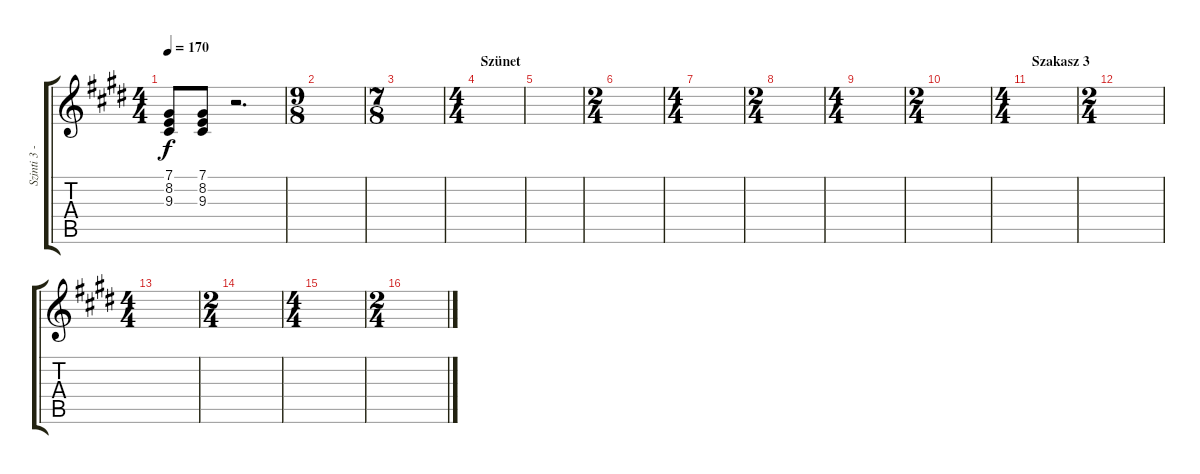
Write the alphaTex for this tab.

\track ("Szinti 3 - French Horn" "Szinti 3 -") {instrument frenchhorn}
\staff {score tabs}
\tuning (Db4 Ab3 E3 B2 Gb2 Db2) {hide}
\ts (4 4)
\tempo 170
\clef g2
\ks c#minor
(7.1 8.2 9.3).8{dy f} (7.1 8.2 9.3).8 r.2{d} |
\ts (9 8)
|
\ts (7 8)
|
\ts (4 4)
\section ("" "Szünet")
|
|
\ts (2 4)
|
\ts (4 4)
|
\ts (2 4)
|
\ts (4 4)
|
\ts (2 4)
|
\ts (4 4)
\section ("" "Szakasz 3")
|
\ts (2 4)
|
\ts (4 4)
|
\ts (2 4)
|
\ts (4 4)
|
\ts (2 4)
